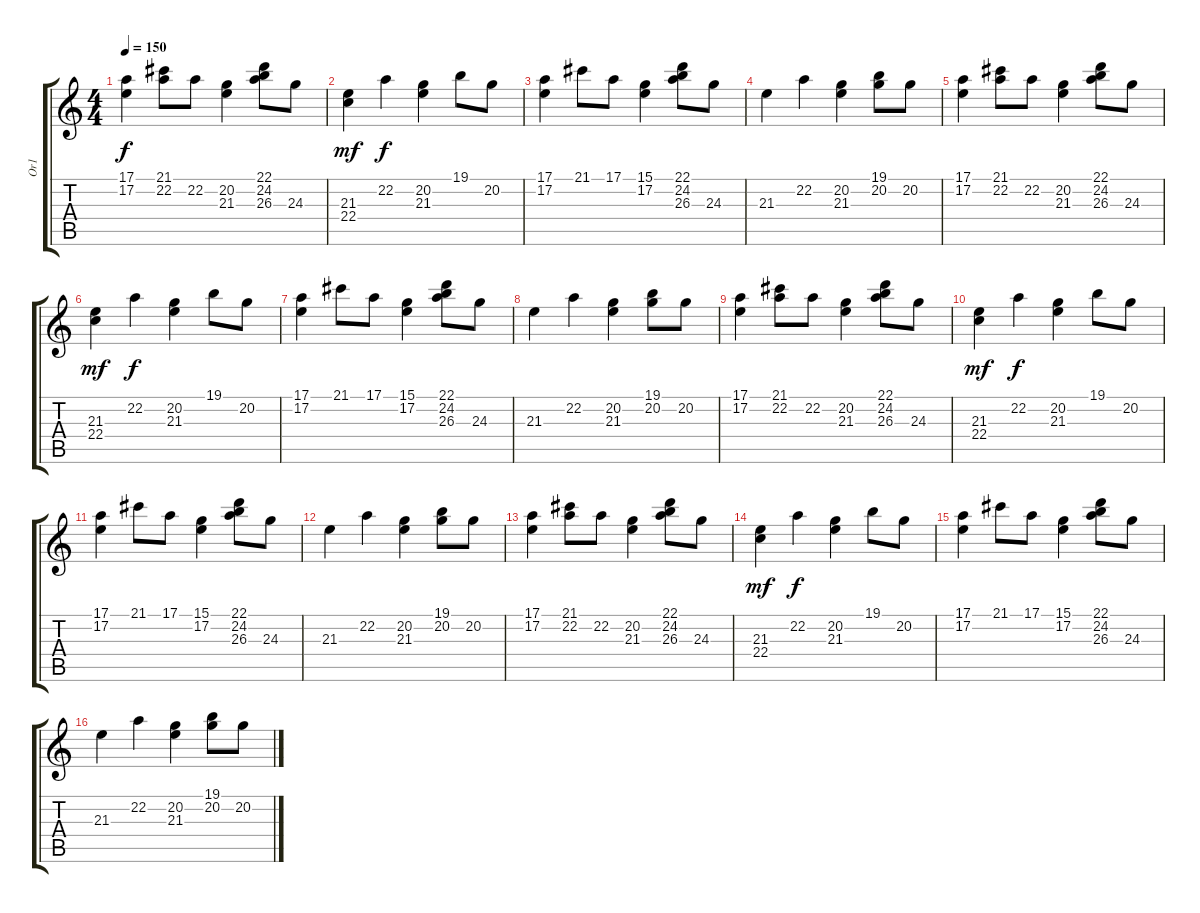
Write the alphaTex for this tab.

\track ("Or1" "Or1") {instrument drawbarorgan}
\staff {score tabs}
\tuning (E4 B3 G3 D3 A2 E2) {hide}
\ts (4 4)
\tempo 150
\clef g2
\ks c
(17.1 17.2).4{dy f} (21.1 22.2).8 22.2.8 (20.2 21.3).4 (22.1 24.2 26.3).8 24.3.8 |
(21.3 22.4).4{dy mf} 22.2.4{dy f} (20.2 21.3).4 19.1.8 20.2.8 |
(17.1 17.2).4 21.1.8 17.1.8 (15.1 17.2).4 (22.1 24.2 26.3).8 24.3.8 |
21.3.4 22.2.4 (20.2 21.3).4 (19.1 20.2).8 20.2.8 |
(17.1 17.2).4 (21.1 22.2).8 22.2.8 (20.2 21.3).4 (22.1 24.2 26.3).8 24.3.8 |
(21.3 22.4).4{dy mf} 22.2.4{dy f} (20.2 21.3).4 19.1.8 20.2.8 |
(17.1 17.2).4 21.1.8 17.1.8 (15.1 17.2).4 (22.1 24.2 26.3).8 24.3.8 |
21.3.4 22.2.4 (20.2 21.3).4 (19.1 20.2).8 20.2.8 |
(17.1 17.2).4 (21.1 22.2).8 22.2.8 (20.2 21.3).4 (22.1 24.2 26.3).8 24.3.8 |
(21.3 22.4).4{dy mf} 22.2.4{dy f} (20.2 21.3).4 19.1.8 20.2.8 |
(17.1 17.2).4 21.1.8 17.1.8 (15.1 17.2).4 (22.1 24.2 26.3).8 24.3.8 |
21.3.4 22.2.4 (20.2 21.3).4 (19.1 20.2).8 20.2.8 |
(17.1 17.2).4 (21.1 22.2).8 22.2.8 (20.2 21.3).4 (22.1 24.2 26.3).8 24.3.8 |
(21.3 22.4).4{dy mf} 22.2.4{dy f} (20.2 21.3).4 19.1.8 20.2.8 |
(17.1 17.2).4 21.1.8 17.1.8 (15.1 17.2).4 (22.1 24.2 26.3).8 24.3.8 |
21.3.4 22.2.4 (20.2 21.3).4 (19.1 20.2).8 20.2.8
